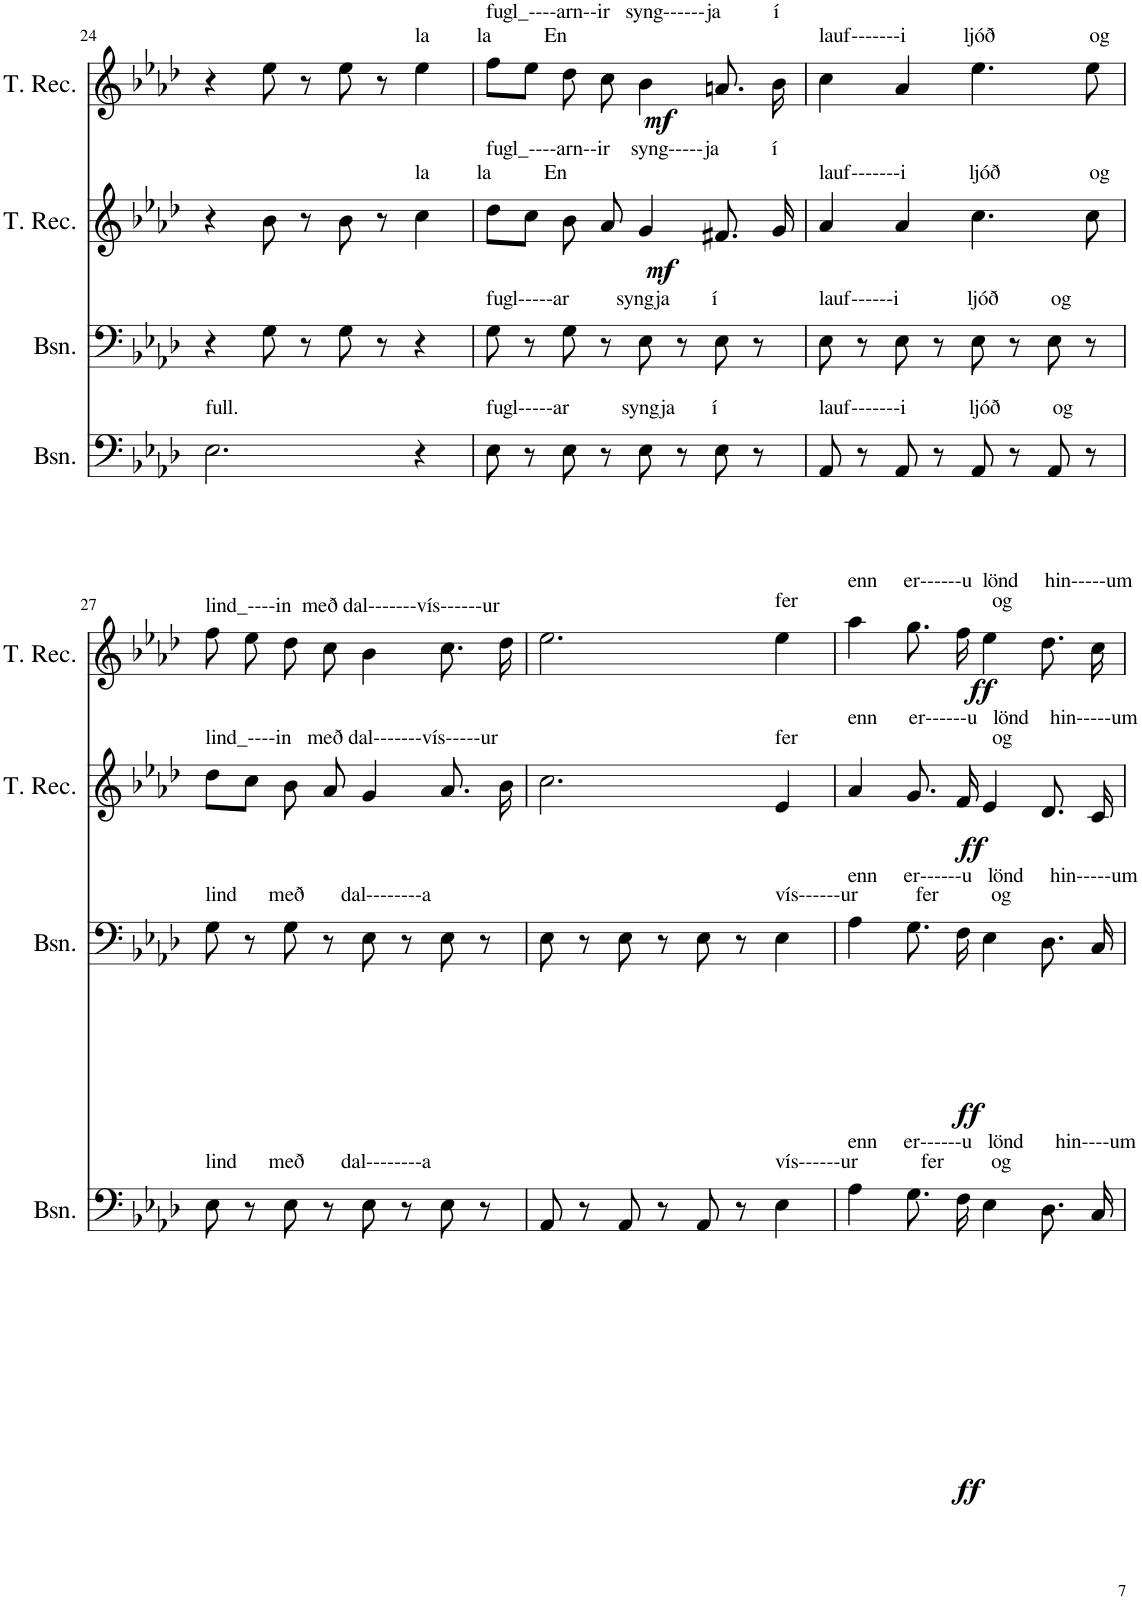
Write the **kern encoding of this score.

**kern	**dynam	**kern	**dynam	**kern	**dynam	**kern	**dynam
*part4	*part4	*part3	*part3	*part2	*part2	*part1	*part1
*staff4	*staff4	*staff3	*staff3	*staff2	*staff2	*staff1	*staff1
*I"Bassoon	*	*I"Bassoon	*	*I"Tenor Recorder	*	*I"Tenor Recorder	*
*I'Bsn.	*	*I'Bsn.	*	*I'T. Rec.	*	*I'T. Rec.	*
!!LO:PB:g=z
*clefF4	*	*clefF4	*	*clefG2	*	*clefG2	*
*k[b-e-a-d-]	*	*k[b-e-a-d-]	*	*k[b-e-a-d-]	*	*k[b-e-a-d-]	*
*M4/4	*	*M4/4	*	*M4/4	*	*M4/4	*
=24	=24	=24	=24	=24	=24	=24	=24
!LO:TX:a:t=full.	!	!	!	!	!	!	!
2.E-\	.	4r	.	4r	.	4r	.
.	.	8G\	.	8b-\	.	8ee-\	.
.	.	8r	.	8r	.	8r	.
.	.	8G\	.	8b-\	.	8ee-\	.
.	.	8r	.	8r	.	8r	.
!	!	!	!	!	!	!LO:TX:a:t=la         la          En	!
!	!	!	!	!LO:TX:a:t=la         la          En	!	!	!
!	!	!	!	!	!LO:DY:b	!	!LO:DY:b
4r	.	4r	.	4cc\	mf	4ee-\	mf
=25	=25	=25	=25	=25	=25	=25	=25
!	!	!	!	!	!	!LO:TX:a:t=fugl_----arn--ir   syng------ja          í	!
!	!	!	!	!LO:TX:a:t=fugl_----arn--ir    syng-----ja          í	!	!	!
!	!	!LO:TX:a:t=fugl-----ar         syngja        í	!	!	!	!	!
!LO:TX:a:t=fugl-----ar          syngja       í	!	!	!	!	!	!	!
8E-\	.	8G\	.	8dd-\L	.	8ff\L	.
8r	.	8r	.	8cc\J	.	8ee-\J	.
8E-\	.	8G\	.	8b-\	.	8dd-\	.
8r	.	8r	.	8a-/	.	8cc\	.
8E-\	.	8E-\	.	4g/	.	4b-\	.
8r	.	8r	.	.	.	.	.
8E-\	.	8E-\	.	8.f#X/	.	8.an/	.
8r	.	8r	.	.	.	.	.
.	.	.	.	16g/	.	16b-\	.
=26	=26	=26	=26	=26	=26	=26	=26
!	!	!	!	!	!	!LO:TX:a:t=lauf-------i           ljóð                  og	!
!	!	!	!	!LO:TX:a:t=lauf-------i            ljóð                 og	!	!	!
!	!	!LO:TX:a:t=lauf------i             ljóð          og	!	!	!	!	!
!LO:TX:a:t=lauf-------i            ljóð          og	!	!	!	!	!	!	!
8AA-/	.	8E-\	.	4a-/	.	4cc\	.
8r	.	8r	.	.	.	.	.
8AA-/	.	8E-\	.	4a-/	.	4a-/	.
8r	.	8r	.	.	.	.	.
8AA-/	.	8E-\	.	4.cc\	.	4.ee-\	.
8r	.	8r	.	.	.	.	.
8AA-/	.	8E-\	.	.	.	.	.
8r	.	8r	.	8cc\	.	8ee-\	.
!!LO:LB:g=z
=27	=27	=27	=27	=27	=27	=27	=27
!	!	!	!	!	!	!LO:TX:a:t=lind_----in  með dal-------vís------ur	!
!	!	!	!	!LO:TX:a:t=lind_----in   með dal-------vís-----ur	!	!	!
!	!	!LO:TX:a:t=lind      með       dal--------a	!	!	!	!	!
!LO:TX:a:t=lind      með       dal--------a	!	!	!	!	!	!	!
8E-\	.	8G\	.	8dd-\L	.	8ff\	.
8r	.	8r	.	8cc\J	.	8ee-\	.
8E-\	.	8G\	.	8b-\	.	8dd-\	.
8r	.	8r	.	8a-/	.	8cc\	.
8E-\	.	8E-\	.	4g/	.	4b-\	.
8r	.	8r	.	.	.	.	.
8E-\	.	8E-\	.	8.a-/	.	8.cc\	.
8r	.	8r	.	.	.	.	.
.	.	.	.	16b-\	.	16dd-\	.
=28	=28	=28	=28	=28	=28	=28	=28
8AA-/	.	8E-\	.	2.cc\	.	2.ee-\	.
8r	.	8r	.	.	.	.	.
8AA-/	.	8E-\	.	.	.	.	.
8r	.	8r	.	.	.	.	.
8AA-/	.	8E-\	.	.	.	.	.
8r	.	8r	.	.	.	.	.
!	!	!	!	!	!	!LO:TX:a:t=fer                                     og	!
!	!	!	!	!LO:TX:a:t=fer                                     og	!	!	!
!	!	!LO:TX:a:t=vís------ur           fer          og	!	!	!	!	!
!LO:TX:a:t=vís------ur            fer         og	!	!	!	!	!	!	!
!	!LO:DY:b	!	!LO:DY:b	!	!LO:DY:b	!	!LO:DY:b
4E-\	ff	4E-\	ff	4e-/	ff	4ee-\	ff
=29	=29	=29	=29	=29	=29	=29	=29
!	!	!	!	!	!	!LO:TX:a:t=enn     er------u  lönd     hin-----um	!
!	!	!	!	!LO:TX:a:t=enn      er------u   lönd    hin-----um	!	!	!
!	!	!LO:TX:a:t=enn     er------u   lönd     hin-----um	!	!	!	!	!
!LO:TX:a:t=enn     er------u   lönd      hin----um	!	!	!	!	!	!	!
4A-\	.	4A-\	.	4a-/	.	4aa-\	.
8.G\L	.	8.G\L	.	8.g/	.	8.gg\	.
16F\Jk	.	16F\Jk	.	16f/	.	16ff\	.
4E-\	.	4E-\	.	4e-/	.	4ee-\	.
8.D-/L	.	8.D-/L	.	8.d-/	.	8.dd-\	.
16C/Jk	.	16C/Jk	.	16c/	.	16cc\	.
=	=	=	=	=	=	=	=
*-	*-	*-	*-	*-	*-	*-	*-
